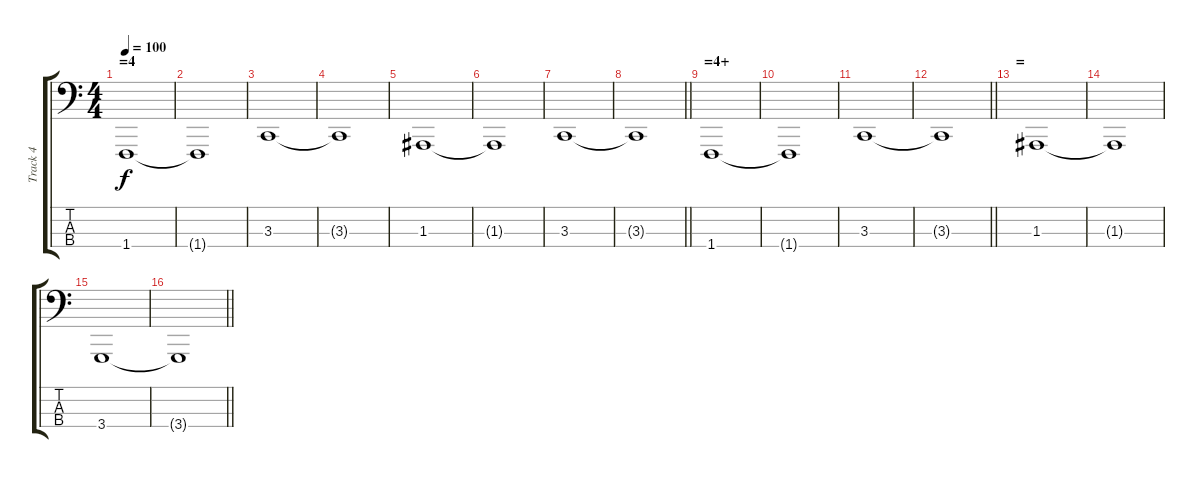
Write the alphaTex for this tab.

\track ("Track 4" "Track 4") {instrument pad2warm}
\staff {score tabs}
\tuning (G2 D2 A1 E1) {hide}
\ts (4 4)
\section ("" "=4")
\tempo 100
\clef f4
\ks c
1.4.1{dy f} |
1.4{t}.1 |
3.3.1 |
3.3{t}.1 |
1.3.1 |
1.3{t}.1 |
3.3.1 |
\barLineRight lightlight
3.3{t}.1 |
\section ("" "=4+")
1.4.1 |
1.4{t}.1 |
3.3.1 |
\barLineRight lightlight
3.3{t}.1 |
\section ("" "=")
1.3.1 |
1.3{t}.1 |
3.4.1 |
\barLineRight lightlight
3.4{t}.1
